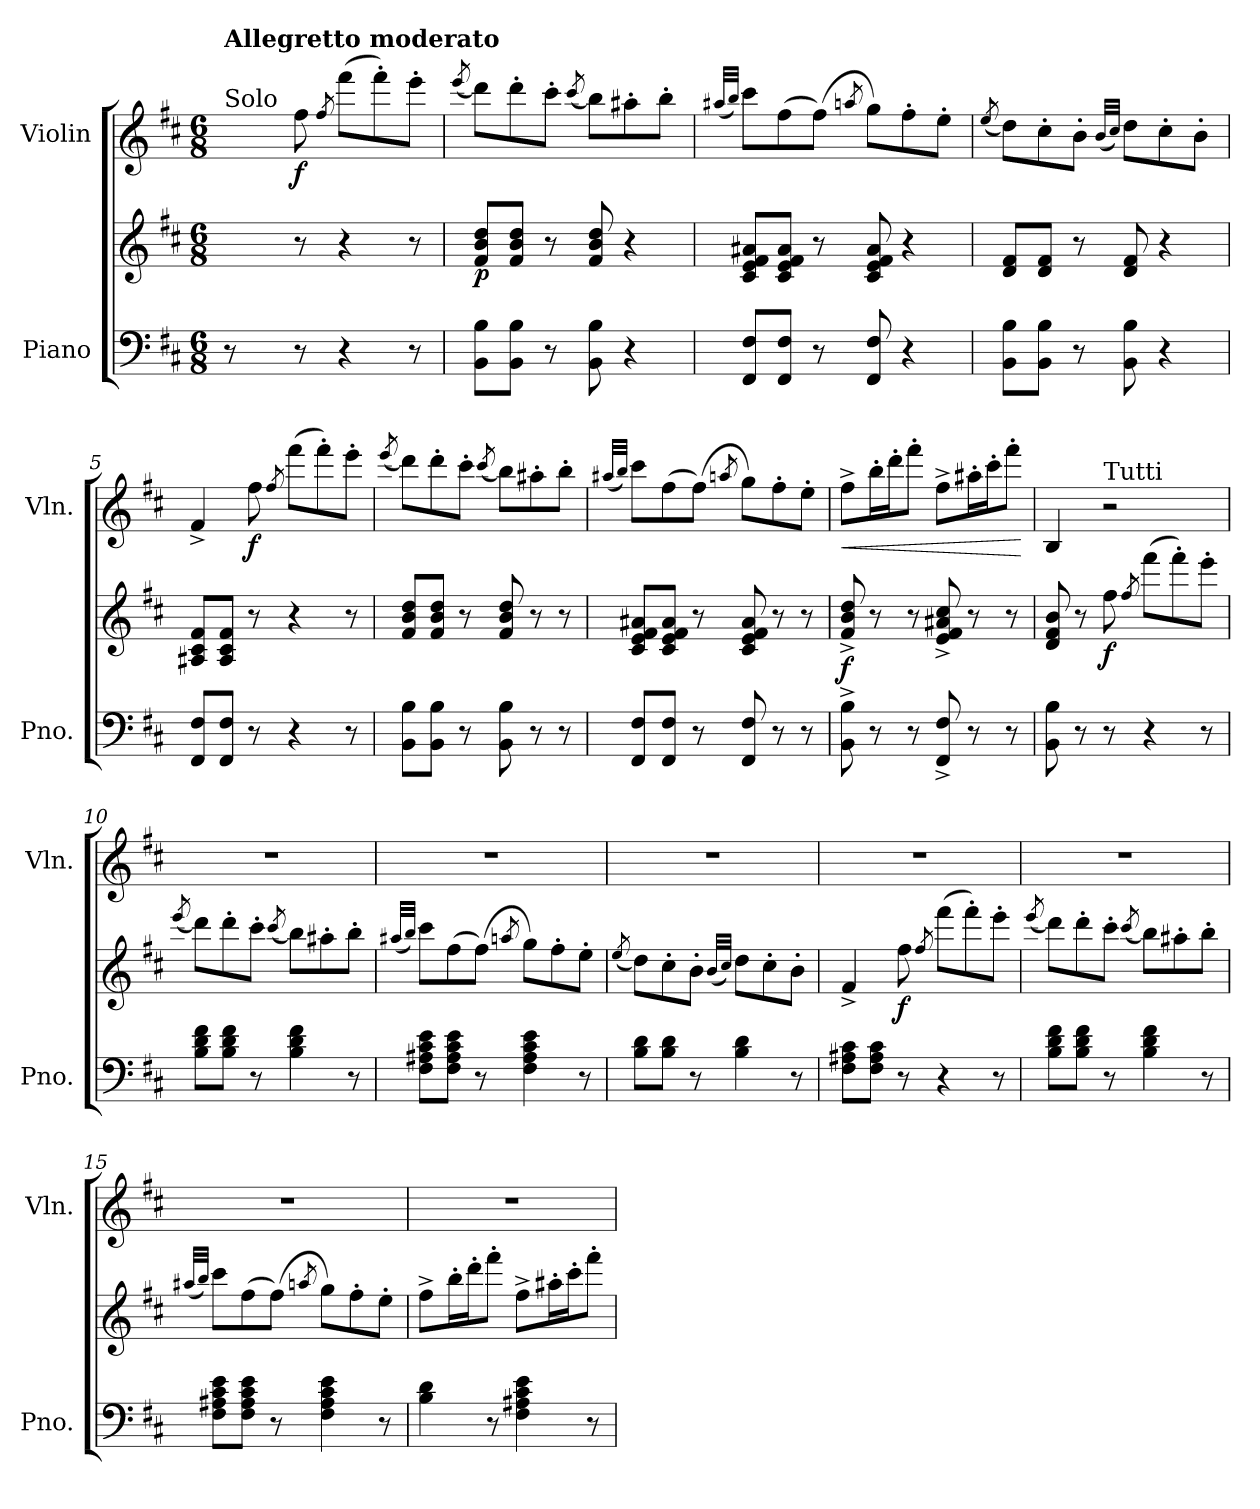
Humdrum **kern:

**kern	**kern	**dynam	**kern	**dynam
*part2	*part2	*part2	*part1	*part1
*staff3	*staff2	*staff2/3	*staff1	*staff1
*I"Piano	*	*	*I"Violin	*
*I'Pno.	*	*	*I'Vln.	*
*clefF4	*clefG2	*	*clefG2	*
*k[f#c#]	*k[f#c#]	*	*k[f#c#]	*
*M6/8	*M6/8	*	*M6/8	*
=1	=1	=1	=1	=1
!	!	!	!LO:TX:a:B:t=Allegretto moderato	!
!	!	!	!LO:TX:a:t=Solo	!
8r	8ryy	.	8ryy	.
8ryy	8ryy	.	8ryy	.
!	!	!	!	!LO:DY:b
8r	8r	.	8ff#\	f
.	.	.	8qff#/	.
4r	4r	.	(>8fff#\L	.
.	.	.	8fff#'\)	.
8r	8r	.	8eee'\J	.
=2	=2	=2	=2	=2
.	.	.	(<8qeee/	.
!	!	!LO:DY:b	!	!
8BB\ 8B\L	8f#/ 8b/ 8dd/L	p	8ddd\L)	.
8BB\ 8B\J	8f#/ 8b/ 8dd/J	.	8ddd'\	.
8r	8r	.	8ccc#'\J	.
.	.	.	(<8qccc#/	.
8BB\ 8B\	8f#/ 8b/ 8dd/	.	8bb\L)	.
4r	4r	.	8aa#X'\	.
.	.	.	8bb'\J	.
=3	=3	=3	=3	=3
.	.	.	(<32qaa#X/LLL	.
.	.	.	32qbb/JJJ)	.
8FF#/ 8F#/L	8c#/ 8e/ 8f#/ 8a#X/L	.	8ccc#\L	.
8FF#/ 8F#/J	8c#/ 8e/ 8f#/ 8a#/J	.	(>8ff#\	.
8r	8r	.	(>8ff#\J)	.
.	.	.	8qaan/	.
8FF#/ 8F#/	8c#/ 8e/ 8f#/ 8a#/	.	8gg\L)	.
4r	4r	.	8ff#'\	.
.	.	.	8ee'\J	.
=4	=4	=4	=4	=4
.	.	.	(<8qee/	.
8BB\ 8B\L	8d/ 8f#/L	.	8dd\L)	.
8BB\ 8B\J	8d/ 8f#/J	.	8cc#'\	.
8r	8r	.	8b'\J	.
.	.	.	(<32qb/LLL	.
.	.	.	32qcc#/JJJ)	.
8BB\ 8B\	8d/ 8f#/	.	8dd\L	.
4r	4r	.	8cc#'\	.
.	.	.	8b'\J	.
!!LO:LB:g=z
=5	=5	=5	=5	=5
8FF#/ 8F#/L	8A#X/ 8c#/ 8f#/L	.	4f#^/	.
8FF#/ 8F#/J	8A#/ 8c#/ 8f#/J	.	.	.
!	!	!	!	!LO:DY:b
8r	8r	.	8ff#\	f
.	.	.	8qff#/	.
4r	4r	.	(>8fff#\L	.
.	.	.	8fff#'\)	.
8r	8r	.	8eee'\J	.
=6	=6	=6	=6	=6
.	.	.	(<8qeee/	.
8BB\ 8B\L	8f#/ 8b/ 8dd/L	.	8ddd\L)	.
8BB\ 8B\J	8f#/ 8b/ 8dd/J	.	8ddd'\	.
8r	8r	.	8ccc#'\J	.
.	.	.	(<8qccc#/	.
8BB\ 8B\	8f#/ 8b/ 8dd/	.	8bb\L)	.
8r	8r	.	8aa#X'\	.
8r	8r	.	8bb'\J	.
=7	=7	=7	=7	=7
.	.	.	(<32qaa#X/LLL	.
.	.	.	32qbb/JJJ)	.
8FF#/ 8F#/L	8c#/ 8e/ 8f#/ 8a#X/L	.	8ccc#\L	.
8FF#/ 8F#/J	8c#/ 8e/ 8f#/ 8a#/J	.	(>8ff#\	.
8r	8r	.	(>8ff#\J)	.
.	.	.	8qaan/	.
8FF#/ 8F#/	8c#/ 8e/ 8f#/ 8a#/	.	8gg\L)	.
8r	8r	.	8ff#'\	.
8r	8r	.	8ee'\J	.
=8	=8	=8	=8	=8
!	!	!LO:DY:b	!	!LO:HP:b
8BB\^ 8B\^	8f#/^ 8b/^ 8dd/^	f	8ff#^\L	<
8r	8r	.	16bb'\L	.
.	.	.	16ddd'\J	.
8r	8r	.	8fff#'\J	.
8FF#/^ 8F#/^	8e/^ 8f#/^ 8a#X/^ 8cc#/^	.	8ff#^\L	.
8r	8r	.	16aa#X'\L	.
.	.	.	16ccc#'\J	.
8r	8r	.	8fff#'\J	.
.	.	.	.	[
!!LO:LB:g=z
=9	=9	=9	=9	=9
8BB\ 8B\	8d/ 8f#/ 8b/	.	4B/	.
8r	8r	.	.	.
!	!	!	!LO:TX:a:t=Tutti	!
!	!	!LO:DY:b	!	!
8r	8ff#\	f	2r	.
.	8qff#/	.	.	.
4r	(>8fff#\L	.	.	.
.	8fff#'\)	.	.	.
8r	8eee'\J	.	.	.
=10	=10	=10	=10	=10
.	(<8qeee/	.	.	.
8B\ 8d\ 8f#\L	8ddd\L)	.	2.r	.
8B\ 8d\ 8f#\J	8ddd'\	.	.	.
8r	8ccc#'\J	.	.	.
.	(<8qccc#/	.	.	.
4B\ 4d\ 4f#\	8bb\L)	.	.	.
.	8aa#X'\	.	.	.
8r	8bb'\J	.	.	.
=11	=11	=11	=11	=11
.	(<32qaa#X/LLL	.	.	.
.	32qbb/JJJ)	.	.	.
8F#\ 8A#X\ 8c#\ 8e\L	8ccc#\L	.	2.r	.
8F#\ 8A#\ 8c#\ 8e\J	(>8ff#\	.	.	.
8r	(>8ff#\J)	.	.	.
.	8qaan/	.	.	.
4F#\ 4A#\ 4c#\ 4e\	8gg\L)	.	.	.
.	8ff#'\	.	.	.
8r	8ee'\J	.	.	.
=12	=12	=12	=12	=12
.	(<8qee/	.	.	.
8B\ 8d\L	8dd\L)	.	2.r	.
8B\ 8d\J	8cc#'\	.	.	.
8r	8b'\J	.	.	.
.	(<32qb/LLL	.	.	.
.	32qcc#/JJJ)	.	.	.
4B\ 4d\	8dd\L	.	.	.
.	8cc#'\	.	.	.
8r	8b'\J	.	.	.
!!LO:PB:g=z
=13	=13	=13	=13	=13
8F#\ 8A#X\ 8c#\L	4f#^/	.	2.r	.
8F#\ 8A#\ 8c#\J	.	.	.	.
!	!	!LO:DY:b	!	!
8r	8ff#\	f	.	.
.	8qff#/	.	.	.
4r	(>8fff#\L	.	.	.
.	8fff#'\)	.	.	.
8r	8eee'\J	.	.	.
=14	=14	=14	=14	=14
.	(<8qeee/	.	.	.
8B\ 8d\ 8f#\L	8ddd\L)	.	2.r	.
8B\ 8d\ 8f#\J	8ddd'\	.	.	.
8r	8ccc#'\J	.	.	.
.	(<8qccc#/	.	.	.
4B\ 4d\ 4f#\	8bb\L)	.	.	.
.	8aa#X'\	.	.	.
8r	8bb'\J	.	.	.
=15	=15	=15	=15	=15
.	(<32qaa#X/LLL	.	.	.
.	32qbb/JJJ)	.	.	.
8F#\ 8A#X\ 8c#\ 8e\L	8ccc#\L	.	2.r	.
8F#\ 8A#\ 8c#\ 8e\J	(>8ff#\	.	.	.
8r	(>8ff#\J)	.	.	.
.	8qaan/	.	.	.
4F#\ 4A#\ 4c#\ 4e\	8gg\L)	.	.	.
.	8ff#'\	.	.	.
8r	8ee'\J	.	.	.
=16	=16	=16	=16	=16
4B\ 4d\	8ff#^\L	.	2.r	.
.	16bb'\L	.	.	.
.	16ddd'\J	.	.	.
8r	8fff#'\J	.	.	.
4F#\ 4A#X\ 4c#\ 4e\	8ff#^\L	.	.	.
.	16aa#X'\L	.	.	.
.	16ccc#'\J	.	.	.
8r	8fff#'\J	.	.	.
=	=	=	=	=
*-	*-	*-	*-	*-
